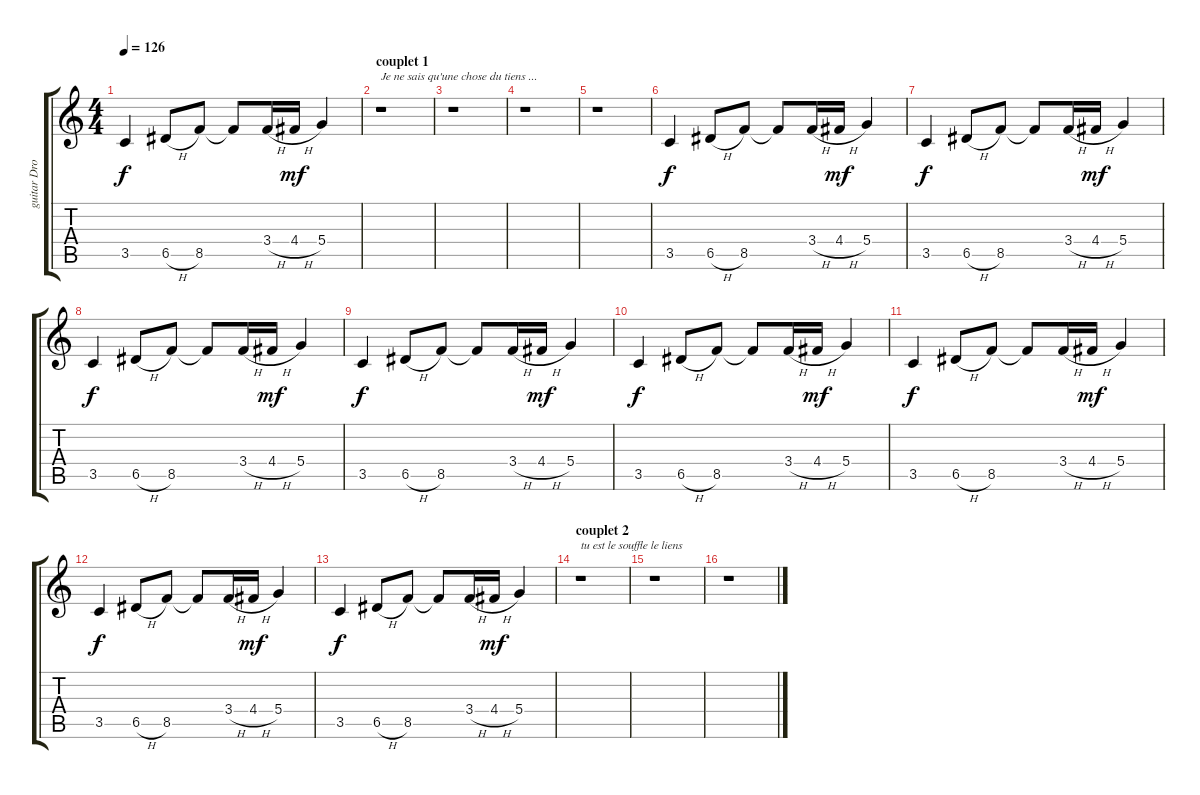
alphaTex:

\track ("guitar Dropped D" "guitar Dro") {instrument acousticguitarsteel}
\staff {score tabs}
\tuning (E4 B3 G3 D3 A2 D2) {hide}
\ts (4 4)
\tempo 126
\clef g2
\ks c
3.5.4{dy f} 6.5{h}.8 8.5.8 8.5{t}.8 3.4{h}.16 4.4{h}.16{dy mf} 5.4.4 |
\section ("" "couplet 1")
r.1{txt "Je ne sais qu'une chose du tiens ..."} |
r.1 |
r.1 |
r.1 |
3.5.4{dy f} 6.5{h}.8 8.5.8 8.5{t}.8 3.4{h}.16 4.4{h}.16{dy mf} 5.4.4 |
3.5.4{dy f} 6.5{h}.8 8.5.8 8.5{t}.8 3.4{h}.16 4.4{h}.16{dy mf} 5.4.4 |
3.5.4{dy f} 6.5{h}.8 8.5.8 8.5{t}.8 3.4{h}.16 4.4{h}.16{dy mf} 5.4.4 |
3.5.4{dy f} 6.5{h}.8 8.5.8 8.5{t}.8 3.4{h}.16 4.4{h}.16{dy mf} 5.4.4 |
3.5.4{dy f} 6.5{h}.8 8.5.8 8.5{t}.8 3.4{h}.16 4.4{h}.16{dy mf} 5.4.4 |
3.5.4{dy f} 6.5{h}.8 8.5.8 8.5{t}.8 3.4{h}.16 4.4{h}.16{dy mf} 5.4.4 |
3.5.4{dy f} 6.5{h}.8 8.5.8 8.5{t}.8 3.4{h}.16 4.4{h}.16{dy mf} 5.4.4 |
3.5.4{dy f} 6.5{h}.8 8.5.8 8.5{t}.8 3.4{h}.16 4.4{h}.16{dy mf} 5.4.4 |
\section ("" "couplet 2")
r.1{txt "tu est le souffle le liens"} |
r.1 |
r.1
